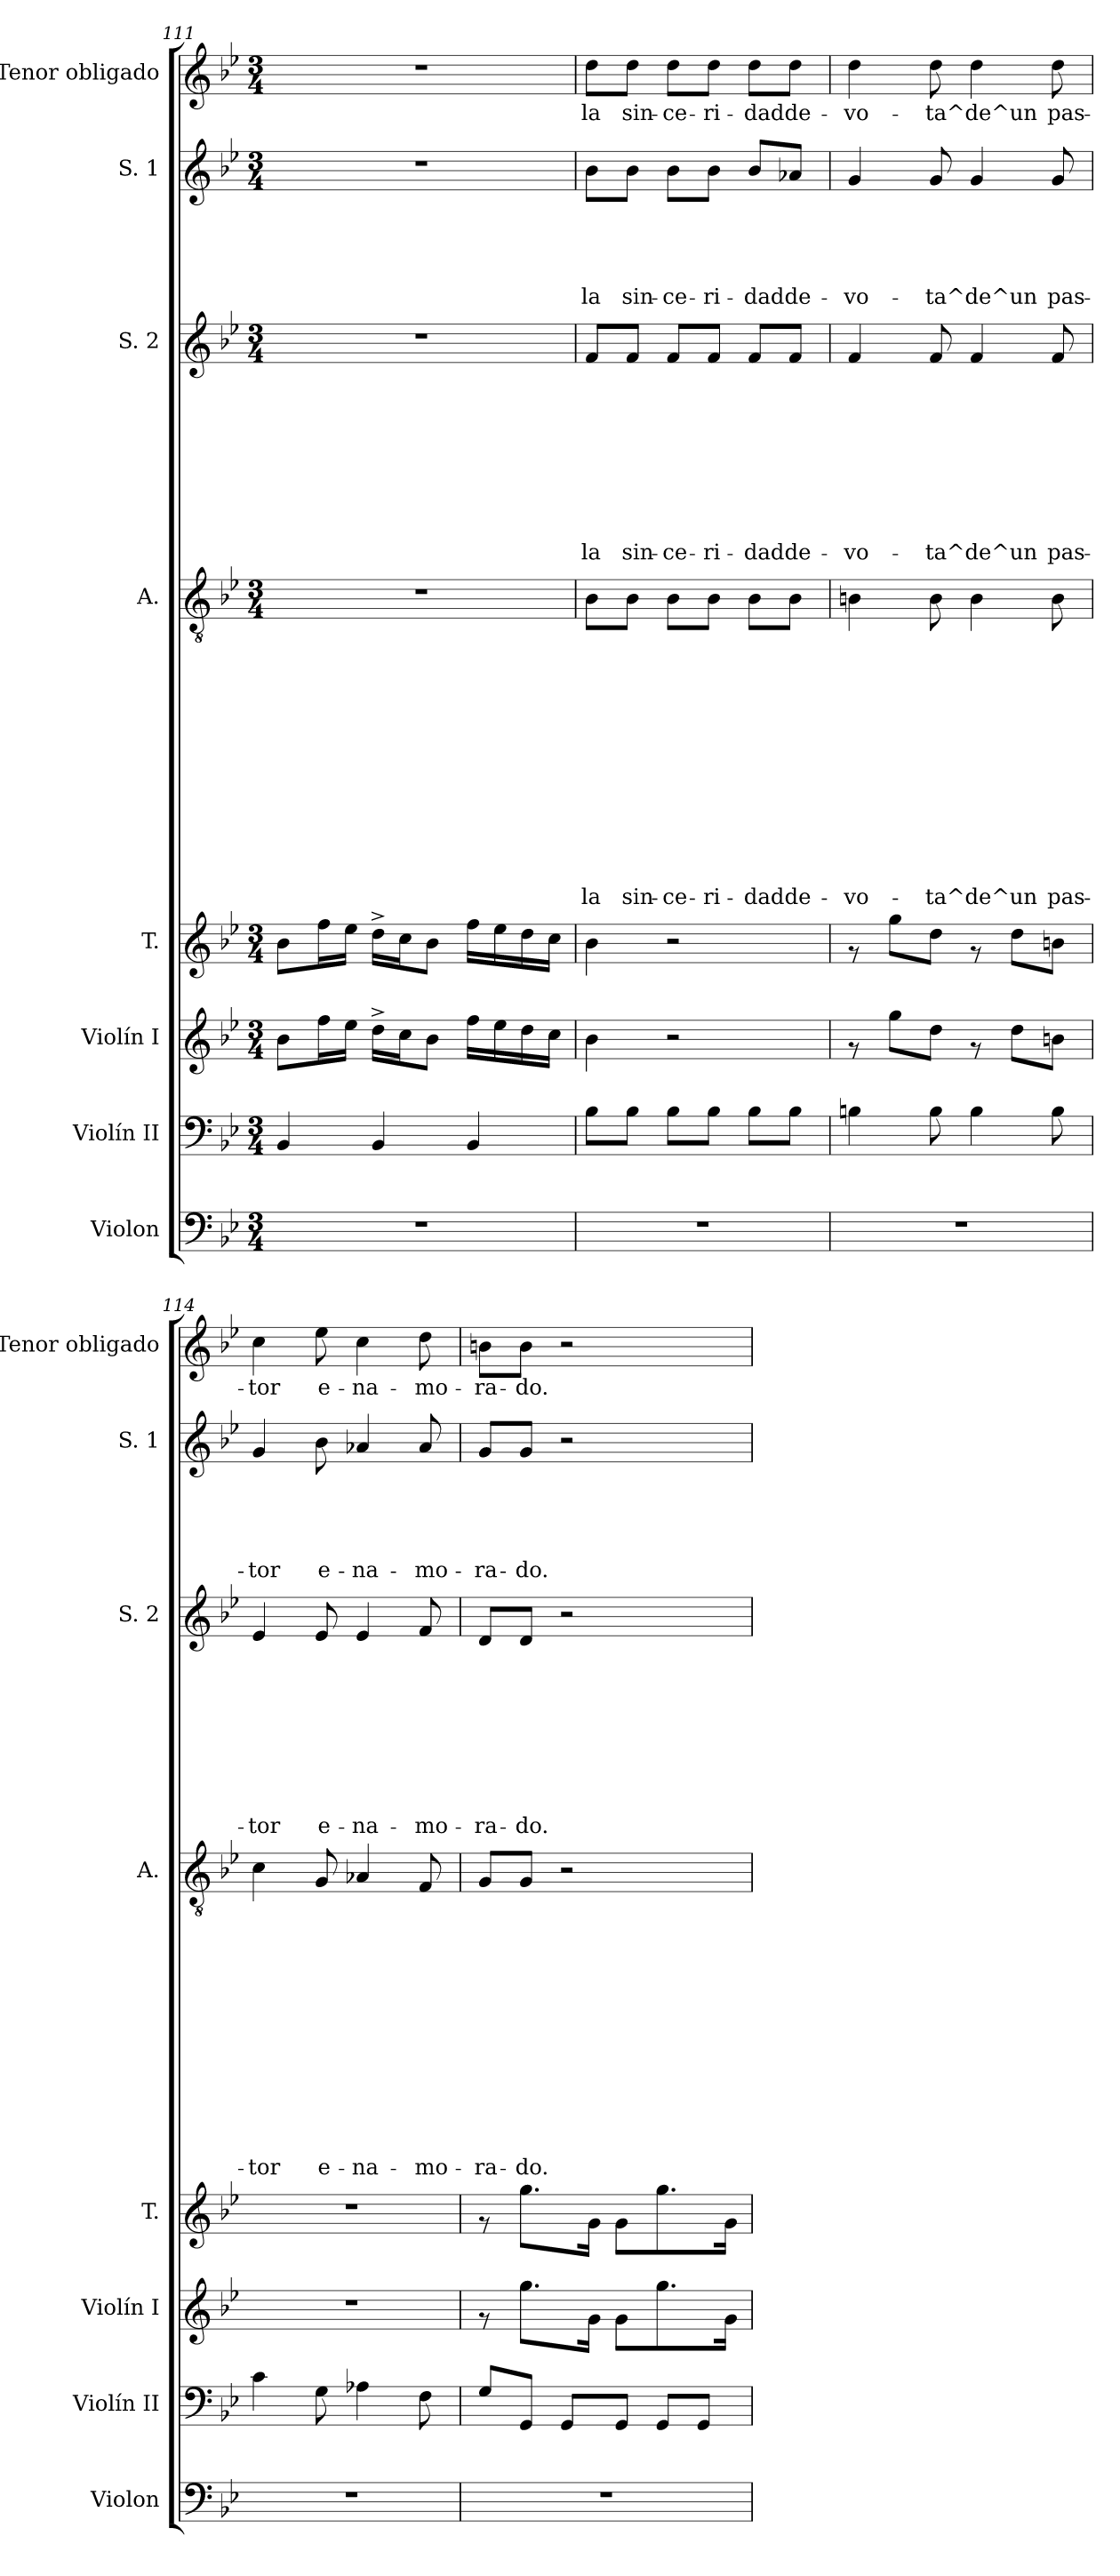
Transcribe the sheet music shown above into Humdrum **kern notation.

**kern	**kern	**kern	**kern	**kern	**text	**text	**text	**text	**text	**text	**text	**text	**text	**text	**text	**text	**text	**kern	**text	**text	**text	**text	**text	**text	**text	**text	**text	**kern	**text	**text	**text	**text	**text	**kern	**text
*part8	*part7	*part6	*part5	*part4	*part4	*part4	*part4	*part4	*part4	*part4	*part4	*part4	*part4	*part4	*part4	*part4	*part4	*part3	*part3	*part3	*part3	*part3	*part3	*part3	*part3	*part3	*part3	*part2	*part2	*part2	*part2	*part2	*part2	*part1	*part1
*staff8	*staff7	*staff6	*staff5	*staff4	*staff4	*staff4	*staff4	*staff4	*staff4	*staff4	*staff4	*staff4	*staff4	*staff4	*staff4	*staff4	*staff4	*staff3	*staff3	*staff3	*staff3	*staff3	*staff3	*staff3	*staff3	*staff3	*staff3	*staff2	*staff2	*staff2	*staff2	*staff2	*staff2	*staff1	*staff1
*I"Violon	*I"Violín II	*I"Violín I	*I"T.	*I"A.	*	*	*	*	*	*	*	*	*	*	*	*	*	*I"S. 2	*	*	*	*	*	*	*	*	*	*I"S. 1	*	*	*	*	*	*I"Tenor obligado	*
*I'Violon	*I'Violín II	*I'Violín I	*I'T.	*I'A.	*	*	*	*	*	*	*	*	*	*	*	*	*	*I'S. 2	*	*	*	*	*	*	*	*	*	*I'S. 1	*	*	*	*	*	*I'Tenor obligado	*
*clefF4	*clefF4	*clefG2	*clefG2	*clefGv2	*	*	*	*	*	*	*	*	*	*	*	*	*	*clefG2	*	*	*	*	*	*	*	*	*	*clefG2	*	*	*	*	*	*clefG2	*
*k[b-e-]	*k[b-e-]	*k[b-e-]	*k[b-e-]	*k[b-e-]	*	*	*	*	*	*	*	*	*	*	*	*	*	*k[b-e-]	*	*	*	*	*	*	*	*	*	*k[b-e-]	*	*	*	*	*	*k[b-e-]	*
*B-:	*B-:	*B-:	*B-:	*B-:	*	*	*	*	*	*	*	*	*	*	*	*	*	*B-:	*	*	*	*	*	*	*	*	*	*B-:	*	*	*	*	*	*B-:	*
*M3/4	*M3/4	*M3/4	*M3/4	*M3/4	*	*	*	*	*	*	*	*	*	*	*	*	*	*M3/4	*	*	*	*	*	*	*	*	*	*M3/4	*	*	*	*	*	*M3/4	*
=111	=111	=111	=111	=111	=111	=111	=111	=111	=111	=111	=111	=111	=111	=111	=111	=111	=111	=111	=111	=111	=111	=111	=111	=111	=111	=111	=111	=111	=111	=111	=111	=111	=111	=111	=111
2.r	4BB-/	8b-\L	8b-\L	2.r	.	.	.	.	.	.	.	.	.	.	.	.	.	2.r	.	.	.	.	.	.	.	.	.	2.r	.	.	.	.	.	2.r	.
.	.	16ff\L	16ff\L	.	.	.	.	.	.	.	.	.	.	.	.	.	.	.	.	.	.	.	.	.	.	.	.	.	.	.	.	.	.	.	.
.	.	16ee-\JJ	16ee-\JJ	.	.	.	.	.	.	.	.	.	.	.	.	.	.	.	.	.	.	.	.	.	.	.	.	.	.	.	.	.	.	.	.
.	4BB-/	16dd^>\LL	16dd^>\LL	.	.	.	.	.	.	.	.	.	.	.	.	.	.	.	.	.	.	.	.	.	.	.	.	.	.	.	.	.	.	.	.
.	.	16cc\J	16cc\J	.	.	.	.	.	.	.	.	.	.	.	.	.	.	.	.	.	.	.	.	.	.	.	.	.	.	.	.	.	.	.	.
.	.	8b-\J	8b-\J	.	.	.	.	.	.	.	.	.	.	.	.	.	.	.	.	.	.	.	.	.	.	.	.	.	.	.	.	.	.	.	.
.	4BB-/	16ff\LL	16ff\LL	.	.	.	.	.	.	.	.	.	.	.	.	.	.	.	.	.	.	.	.	.	.	.	.	.	.	.	.	.	.	.	.
.	.	16ee-\	16ee-\	.	.	.	.	.	.	.	.	.	.	.	.	.	.	.	.	.	.	.	.	.	.	.	.	.	.	.	.	.	.	.	.
.	.	16dd\	16dd\	.	.	.	.	.	.	.	.	.	.	.	.	.	.	.	.	.	.	.	.	.	.	.	.	.	.	.	.	.	.	.	.
.	.	16cc\JJ	16cc\JJ	.	.	.	.	.	.	.	.	.	.	.	.	.	.	.	.	.	.	.	.	.	.	.	.	.	.	.	.	.	.	.	.
!!LO:LB:g=z
=112	=112	=112	=112	=112	=112	=112	=112	=112	=112	=112	=112	=112	=112	=112	=112	=112	=112	=112	=112	=112	=112	=112	=112	=112	=112	=112	=112	=112	=112	=112	=112	=112	=112	=112	=112
!	!	!	!	!	!	!	!	!	!	!	!	!	!	!	!	!	!LO:LY:b	!	!	!	!	!	!	!	!	!	!LO:LY:b	!	!	!	!	!	!LO:LY:b	!	!LO:LY:b
2.r	8B-\L	4b-\	4b-\	8B-\L	.	.	.	.	.	.	.	.	.	.	.	.	la	8f/L	.	.	.	.	.	.	.	.	la	8b-\L	.	.	.	.	la	8dd\L	la
!	!	!	!	!	!	!	!	!	!	!	!	!	!	!	!	!	!LO:LY:b	!	!	!	!	!	!	!	!	!	!LO:LY:b	!	!	!	!	!	!LO:LY:b	!	!LO:LY:b
.	8B-\J	.	.	8B-\J	.	.	.	.	.	.	.	.	.	.	.	.	sin-	8f/J	.	.	.	.	.	.	.	.	sin-	8b-\J	.	.	.	.	sin-	8dd\J	sin-
!	!	!	!	!	!	!	!	!	!	!	!	!	!	!	!	!	!LO:LY:b	!	!	!	!	!	!	!	!	!	!LO:LY:b	!	!	!	!	!	!LO:LY:b	!	!LO:LY:b
.	8B-\L	2r	2r	8B-\L	.	.	.	.	.	.	.	.	.	.	.	.	-ce-	8f/L	.	.	.	.	.	.	.	.	-ce-	8b-\L	.	.	.	.	-ce-	8dd\L	-ce-
!	!	!	!	!	!	!	!	!	!	!	!	!	!	!	!	!	!LO:LY:b	!	!	!	!	!	!	!	!	!	!LO:LY:b	!	!	!	!	!	!LO:LY:b	!	!LO:LY:b
.	8B-\J	.	.	8B-\J	.	.	.	.	.	.	.	.	.	.	.	.	-ri-	8f/J	.	.	.	.	.	.	.	.	-ri-	8b-\J	.	.	.	.	-ri-	8dd\J	-ri-
!	!	!	!	!	!	!	!	!	!	!	!	!	!	!	!	!	!LO:LY:b	!	!	!	!	!	!	!	!	!	!LO:LY:b	!	!	!	!	!	!LO:LY:b	!	!LO:LY:b
.	8B-\L	.	.	8B-\L	.	.	.	.	.	.	.	.	.	.	.	.	-dad	8f/L	.	.	.	.	.	.	.	.	-dad	8b-/L	.	.	.	.	-dad	8dd\L	-dad
!	!	!	!	!	!	!	!	!	!	!	!	!	!	!	!	!	!LO:LY:b	!	!	!	!	!	!	!	!	!	!LO:LY:b	!	!	!	!	!	!LO:LY:b	!	!LO:LY:b
.	8B-\J	.	.	8B-\J	.	.	.	.	.	.	.	.	.	.	.	.	de-	8f/J	.	.	.	.	.	.	.	.	de-	8a-X/J	.	.	.	.	de-	8dd\J	de-
=113	=113	=113	=113	=113	=113	=113	=113	=113	=113	=113	=113	=113	=113	=113	=113	=113	=113	=113	=113	=113	=113	=113	=113	=113	=113	=113	=113	=113	=113	=113	=113	=113	=113	=113	=113
!	!	!	!	!	!	!	!	!	!	!	!	!	!	!	!	!	!LO:LY:b	!	!	!	!	!	!	!	!	!	!LO:LY:b	!	!	!	!	!	!LO:LY:b	!	!LO:LY:b
2.r	4Bn\	8rf	8rf	4Bn\	.	.	.	.	.	.	.	.	.	.	.	.	-vo-	4f/	.	.	.	.	.	.	.	.	-vo-	4g/	.	.	.	.	-vo-	4dd\	-vo-
.	.	8gg\L	8gg\L	.	.	.	.	.	.	.	.	.	.	.	.	.	.	.	.	.	.	.	.	.	.	.	.	.	.	.	.	.	.	.	.
!	!	!	!	!	!	!	!	!	!	!	!	!	!	!	!	!	!LO:LY:b	!	!	!	!	!	!	!	!	!	!LO:LY:b	!	!	!	!	!	!LO:LY:b	!	!LO:LY:b
.	8B\	8dd\J	8dd\J	8B\	.	.	.	.	.	.	.	.	.	.	.	.	-ta^de^un	8f/	.	.	.	.	.	.	.	.	-ta^de^un	8g/	.	.	.	.	-ta^de^un	8dd\	-ta^de^un
.	4B\	8rf	8rf	4B\	.	.	.	.	.	.	.	.	.	.	.	.	.	4f/	.	.	.	.	.	.	.	.	.	4g/	.	.	.	.	.	4dd\	.
.	.	8dd\L	8dd\L	.	.	.	.	.	.	.	.	.	.	.	.	.	.	.	.	.	.	.	.	.	.	.	.	.	.	.	.	.	.	.	.
!	!	!	!	!	!	!	!	!	!	!	!	!	!	!	!	!	!LO:LY:b	!	!	!	!	!	!	!	!	!	!LO:LY:b	!	!	!	!	!	!LO:LY:b	!	!LO:LY:b
.	8B\	8bn\J	8bn\J	8B\	.	.	.	.	.	.	.	.	.	.	.	.	pas-	8f/	.	.	.	.	.	.	.	.	pas-	8g/	.	.	.	.	pas-	8dd\	pas-
=114	=114	=114	=114	=114	=114	=114	=114	=114	=114	=114	=114	=114	=114	=114	=114	=114	=114	=114	=114	=114	=114	=114	=114	=114	=114	=114	=114	=114	=114	=114	=114	=114	=114	=114	=114
!	!	!	!	!	!	!	!	!	!	!	!	!	!	!	!	!	!LO:LY:b	!	!	!	!	!	!	!	!	!	!LO:LY:b	!	!	!	!	!	!LO:LY:b	!	!LO:LY:b
2.r	4c\	2.r	2.r	4c\	.	.	.	.	.	.	.	.	.	.	.	.	-tor	4e-/	.	.	.	.	.	.	.	.	-tor	4g/	.	.	.	.	-tor	4cc\	-tor
!	!	!	!	!	!	!	!	!	!	!	!	!	!	!	!	!	!LO:LY:b	!	!	!	!	!	!	!	!	!	!LO:LY:b	!	!	!	!	!	!LO:LY:b	!	!LO:LY:b
.	8G\	.	.	8G/	.	.	.	.	.	.	.	.	.	.	.	.	e-	8e-/	.	.	.	.	.	.	.	.	e-	8b-\	.	.	.	.	e-	8ee-\	e-
!	!	!	!	!	!	!	!	!	!	!	!	!	!	!	!	!	!LO:LY:b	!	!	!	!	!	!	!	!	!	!LO:LY:b	!	!	!	!	!	!LO:LY:b	!	!LO:LY:b
.	4A-X\	.	.	4A-X/	.	.	.	.	.	.	.	.	.	.	.	.	-na-	4e-/	.	.	.	.	.	.	.	.	-na-	4a-X/	.	.	.	.	-na-	4cc\	-na-
!	!	!	!	!	!	!	!	!	!	!	!	!	!	!	!	!	!LO:LY:b	!	!	!	!	!	!	!	!	!	!LO:LY:b	!	!	!	!	!	!LO:LY:b	!	!LO:LY:b
.	8F\	.	.	8F/	.	.	.	.	.	.	.	.	.	.	.	.	-mo-	8f/	.	.	.	.	.	.	.	.	-mo-	8a-/	.	.	.	.	-mo-	8dd\	-mo-
=115	=115	=115	=115	=115	=115	=115	=115	=115	=115	=115	=115	=115	=115	=115	=115	=115	=115	=115	=115	=115	=115	=115	=115	=115	=115	=115	=115	=115	=115	=115	=115	=115	=115	=115	=115
!	!	!	!	!	!	!	!	!	!	!	!	!	!	!	!	!	!LO:LY:b	!	!	!	!	!	!	!	!	!	!LO:LY:b	!	!	!	!	!	!LO:LY:b	!	!LO:LY:b
2.r	8G/L	8rf	8rf	8G/L	.	.	.	.	.	.	.	.	.	.	.	.	-ra-	8d/L	.	.	.	.	.	.	.	.	-ra-	8g/L	.	.	.	.	-ra-	8bn\L	-ra-
!	!	!	!	!	!	!	!	!	!	!	!	!	!	!	!	!	!LO:LY:b	!	!	!	!	!	!	!	!	!	!LO:LY:b	!	!	!	!	!	!LO:LY:b	!	!LO:LY:b
.	8GG/J	8.gg\L	8.gg\L	8G/J	.	.	.	.	.	.	.	.	.	.	.	.	-do.	8d/J	.	.	.	.	.	.	.	.	-do.	8g/J	.	.	.	.	-do.	8b\J	-do.
.	8GG/L	.	.	2r	.	.	.	.	.	.	.	.	.	.	.	.	.	2r	.	.	.	.	.	.	.	.	.	2r	.	.	.	.	.	2r	.
.	.	16g\Jk	16g\Jk	.	.	.	.	.	.	.	.	.	.	.	.	.	.	.	.	.	.	.	.	.	.	.	.	.	.	.	.	.	.	.	.
.	8GG/J	8g\L	8g\L	.	.	.	.	.	.	.	.	.	.	.	.	.	.	.	.	.	.	.	.	.	.	.	.	.	.	.	.	.	.	.	.
.	8GG/L	8.gg\	8.gg\	.	.	.	.	.	.	.	.	.	.	.	.	.	.	.	.	.	.	.	.	.	.	.	.	.	.	.	.	.	.	.	.
.	8GG/J	.	.	.	.	.	.	.	.	.	.	.	.	.	.	.	.	.	.	.	.	.	.	.	.	.	.	.	.	.	.	.	.	.	.
.	.	16g\Jk	16g\Jk	.	.	.	.	.	.	.	.	.	.	.	.	.	.	.	.	.	.	.	.	.	.	.	.	.	.	.	.	.	.	.	.
=	=	=	=	=	=	=	=	=	=	=	=	=	=	=	=	=	=	=	=	=	=	=	=	=	=	=	=	=	=	=	=	=	=	=	=
*-	*-	*-	*-	*-	*-	*-	*-	*-	*-	*-	*-	*-	*-	*-	*-	*-	*-	*-	*-	*-	*-	*-	*-	*-	*-	*-	*-	*-	*-	*-	*-	*-	*-	*-	*-
